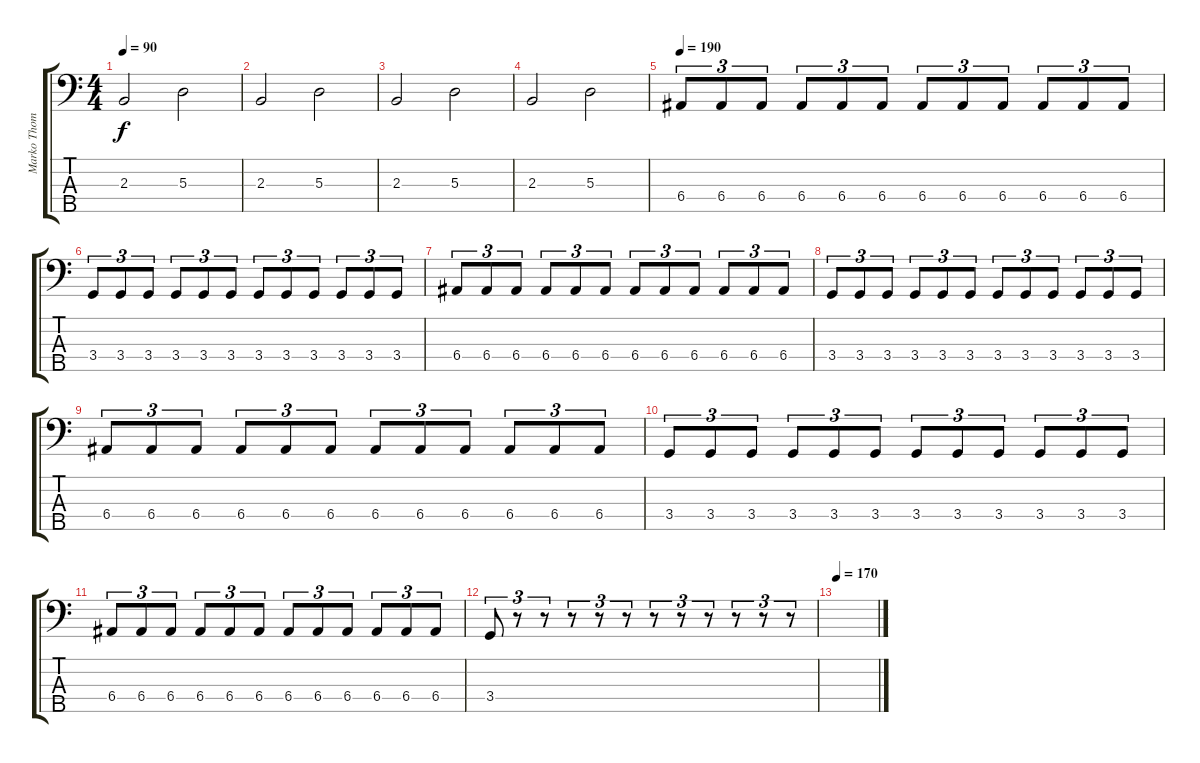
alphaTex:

\track ("Marko Thomas" "Marko Thom") {instrument electricbassfinger}
\staff {score tabs}
\tuning (G2 D2 A1 E1 B0) {hide}
\ts (4 4)
\tempo 90
\clef f4
\ks c
2.3.2{dy f} 5.3.2 |
2.3.2 5.3.2 |
2.3.2 5.3.2 |
2.3.2 5.3.2 |
\tempo 190
6.4.8{tu (3 2)} 6.4.8{tu (3 2)} 6.4.8{tu (3 2)} 6.4.8{tu (3 2)} 6.4.8{tu (3 2)} 6.4.8{tu (3 2)} 6.4.8{tu (3 2)} 6.4.8{tu (3 2)} 6.4.8{tu (3 2)} 6.4.8{tu (3 2)} 6.4.8{tu (3 2)} 6.4.8{tu (3 2)} |
3.4.8{tu (3 2)} 3.4.8{tu (3 2)} 3.4.8{tu (3 2)} 3.4.8{tu (3 2)} 3.4.8{tu (3 2)} 3.4.8{tu (3 2)} 3.4.8{tu (3 2)} 3.4.8{tu (3 2)} 3.4.8{tu (3 2)} 3.4.8{tu (3 2)} 3.4.8{tu (3 2)} 3.4.8{tu (3 2)} |
6.4.8{tu (3 2)} 6.4.8{tu (3 2)} 6.4.8{tu (3 2)} 6.4.8{tu (3 2)} 6.4.8{tu (3 2)} 6.4.8{tu (3 2)} 6.4.8{tu (3 2)} 6.4.8{tu (3 2)} 6.4.8{tu (3 2)} 6.4.8{tu (3 2)} 6.4.8{tu (3 2)} 6.4.8{tu (3 2)} |
3.4.8{tu (3 2)} 3.4.8{tu (3 2)} 3.4.8{tu (3 2)} 3.4.8{tu (3 2)} 3.4.8{tu (3 2)} 3.4.8{tu (3 2)} 3.4.8{tu (3 2)} 3.4.8{tu (3 2)} 3.4.8{tu (3 2)} 3.4.8{tu (3 2)} 3.4.8{tu (3 2)} 3.4.8{tu (3 2)} |
6.4.8{tu (3 2)} 6.4.8{tu (3 2)} 6.4.8{tu (3 2)} 6.4.8{tu (3 2)} 6.4.8{tu (3 2)} 6.4.8{tu (3 2)} 6.4.8{tu (3 2)} 6.4.8{tu (3 2)} 6.4.8{tu (3 2)} 6.4.8{tu (3 2)} 6.4.8{tu (3 2)} 6.4.8{tu (3 2)} |
3.4.8{tu (3 2)} 3.4.8{tu (3 2)} 3.4.8{tu (3 2)} 3.4.8{tu (3 2)} 3.4.8{tu (3 2)} 3.4.8{tu (3 2)} 3.4.8{tu (3 2)} 3.4.8{tu (3 2)} 3.4.8{tu (3 2)} 3.4.8{tu (3 2)} 3.4.8{tu (3 2)} 3.4.8{tu (3 2)} |
6.4.8{tu (3 2)} 6.4.8{tu (3 2)} 6.4.8{tu (3 2)} 6.4.8{tu (3 2)} 6.4.8{tu (3 2)} 6.4.8{tu (3 2)} 6.4.8{tu (3 2)} 6.4.8{tu (3 2)} 6.4.8{tu (3 2)} 6.4.8{tu (3 2)} 6.4.8{tu (3 2)} 6.4.8{tu (3 2)} |
3.4.8{tu (3 2)} r.8{tu (3 2)} r.8{tu (3 2)} r.8{tu (3 2)} r.8{tu (3 2)} r.8{tu (3 2)} r.8{tu (3 2)} r.8{tu (3 2)} r.8{tu (3 2)} r.8{tu (3 2)} r.8{tu (3 2)} r.8{tu (3 2)} |
\tempo 170
